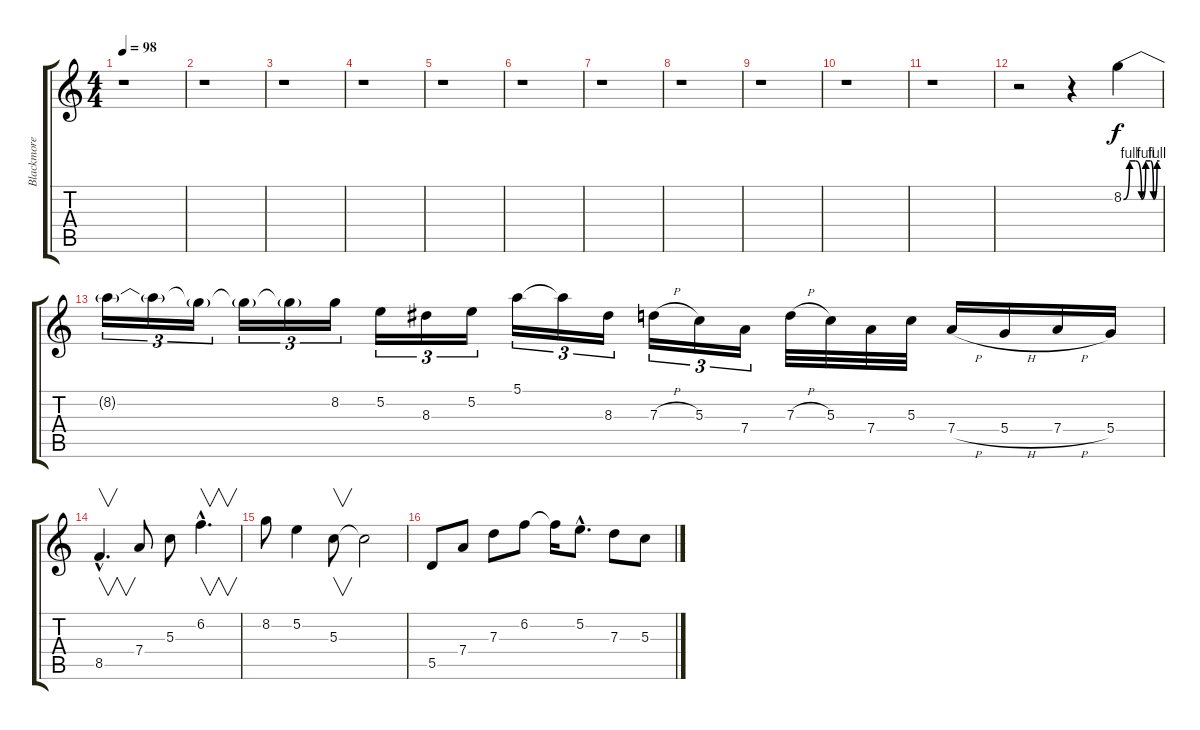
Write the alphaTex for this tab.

\track ("Blackmore" "Blackmore") {instrument overdrivenguitar}
\staff {score tabs}
\tuning (E4 B3 G3 D3 A2 E2) {hide}
\ts (4 4)
\tempo 98
\clef g2
\ks c
r.1{dy f} |
r.1 |
r.1 |
r.1 |
r.1 |
r.1 |
r.1 |
r.1 |
r.1 |
r.1 |
r.1 |
r.2 r.4 8.2{be (custom 0 0 10 4 20 4 30 0 37 4 45 4 50 0 56 4 60 4)}.4 |
8.2{t}.16{tu (3 2)} 8.2{t}.16{tu (3 2)} 8.2{t}.16{tu (3 2)} 8.2{t}.16{tu (3 2)} 8.2{t}.16{tu (3 2)} 8.2.16{tu (3 2)} 5.2.16{tu (3 2)} 8.3.16{tu (3 2)} 5.2.16{tu (3 2)} 5.1.16{tu (3 2)} 5.1{t}.16{tu (3 2)} 8.3.16{tu (3 2)} 7.3{h}.16{tu (3 2)} 5.3.16{tu (3 2)} 7.4.16{tu (3 2)} 7.3{h}.32 5.3.32 7.4.32 5.3.32 7.4{h}.16 5.4{h}.16 7.4{h}.16 5.4.16 |
8.5{hac}.4{v d} 7.4.8 5.3.8 6.2{hac}.4{v d} |
8.2.8 5.2.4 5.3.8{v} 5.3{t}.2 |
5.5.8 7.4.8 7.3.8 6.2.8 6.2{t}.16 5.2{hac}.8{d} 7.3.8 5.3.8
